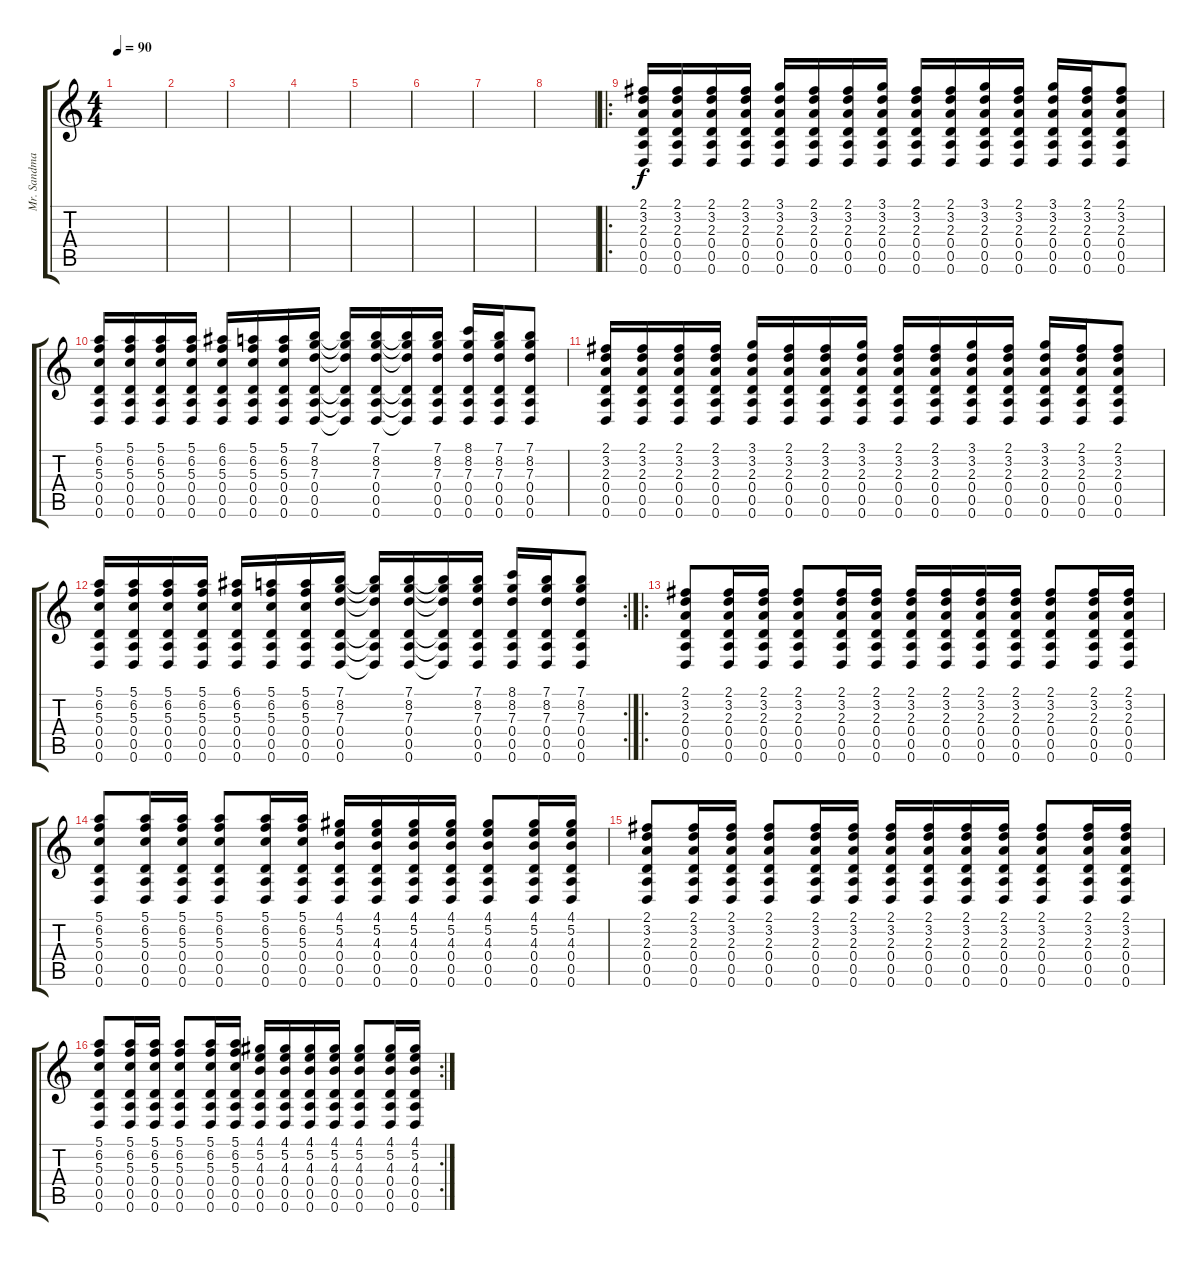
\track ("Mr. Sandman" "Mr. Sandma") {instrument electricguitarclean}
\staff {score tabs}
\tuning (E4 B3 G3 D3 A2 D2) {hide}
\ts (4 4)
\tempo 90
\clef g2
\ks c
|
|
|
|
|
|
|
|
\ro
(2.1 3.2 2.3 0.4 0.5 0.6).16 (2.1 3.2 2.3 0.4 0.5 0.6).16 (2.1 3.2 2.3 0.4 0.5 0.6).16 (2.1 3.2 2.3 0.4 0.5 0.6).16 (3.1 3.2 2.3 0.4 0.5 0.6).16 (2.1 3.2 2.3 0.4 0.5 0.6).16 (2.1 3.2 2.3 0.4 0.5 0.6).16 (3.1 3.2 2.3 0.4 0.5 0.6).16 (2.1 3.2 2.3 0.4 0.5 0.6).16 (2.1 3.2 2.3 0.4 0.5 0.6).16 (3.1 3.2 2.3 0.4 0.5 0.6).16 (2.1 3.2 2.3 0.4 0.5 0.6).16 (3.1 3.2 2.3 0.4 0.5 0.6).16 (2.1 3.2 2.3 0.4 0.5 0.6).16 (2.1 3.2 2.3 0.4 0.5 0.6).8 |
(5.1 6.2 5.3 0.4 0.5 0.6).16 (5.1 6.2 5.3 0.4 0.5 0.6).16 (5.1 6.2 5.3 0.4 0.5 0.6).16 (5.1 6.2 5.3 0.4 0.5 0.6).16 (6.1 6.2 5.3 0.4 0.5 0.6).16 (5.1 6.2 5.3 0.4 0.5 0.6).16 (5.1 6.2 5.3 0.4 0.5 0.6).16 (7.1 8.2 7.3 0.4 0.5 0.6).16 (7.1{t} 8.2{t} 7.3{t} 0.4{t} 0.5{t} 0.6{t}).16 (7.1 8.2 7.3 0.4 0.5 0.6).16 (7.1{t} 8.2{t} 7.3{t} 0.4{t} 0.5{t} 0.6{t}).16 (7.1 8.2 7.3 0.4 0.5 0.6).16 (8.1 8.2 7.3 0.4 0.5 0.6).16 (7.1 8.2 7.3 0.4 0.5 0.6).16 (7.1 8.2 7.3 0.4 0.5 0.6).8 |
(2.1 3.2 2.3 0.4 0.5 0.6).16 (2.1 3.2 2.3 0.4 0.5 0.6).16 (2.1 3.2 2.3 0.4 0.5 0.6).16 (2.1 3.2 2.3 0.4 0.5 0.6).16 (3.1 3.2 2.3 0.4 0.5 0.6).16 (2.1 3.2 2.3 0.4 0.5 0.6).16 (2.1 3.2 2.3 0.4 0.5 0.6).16 (3.1 3.2 2.3 0.4 0.5 0.6).16 (2.1 3.2 2.3 0.4 0.5 0.6).16 (2.1 3.2 2.3 0.4 0.5 0.6).16 (3.1 3.2 2.3 0.4 0.5 0.6).16 (2.1 3.2 2.3 0.4 0.5 0.6).16 (3.1 3.2 2.3 0.4 0.5 0.6).16 (2.1 3.2 2.3 0.4 0.5 0.6).16 (2.1 3.2 2.3 0.4 0.5 0.6).8 |
\rc 2
(5.1 6.2 5.3 0.4 0.5 0.6).16 (5.1 6.2 5.3 0.4 0.5 0.6).16 (5.1 6.2 5.3 0.4 0.5 0.6).16 (5.1 6.2 5.3 0.4 0.5 0.6).16 (6.1 6.2 5.3 0.4 0.5 0.6).16 (5.1 6.2 5.3 0.4 0.5 0.6).16 (5.1 6.2 5.3 0.4 0.5 0.6).16 (7.1 8.2 7.3 0.4 0.5 0.6).16 (7.1{t} 8.2{t} 7.3{t} 0.4{t} 0.5{t} 0.6{t}).16 (7.1 8.2 7.3 0.4 0.5 0.6).16 (7.1{t} 8.2{t} 7.3{t} 0.4{t} 0.5{t} 0.6{t}).16 (7.1 8.2 7.3 0.4 0.5 0.6).16 (8.1 8.2 7.3 0.4 0.5 0.6).16 (7.1 8.2 7.3 0.4 0.5 0.6).16 (7.1 8.2 7.3 0.4 0.5 0.6).8 |
\ro
(2.1 3.2 2.3 0.4 0.5 0.6).8 (2.1 3.2 2.3 0.4 0.5 0.6).16 (2.1 3.2 2.3 0.4 0.5 0.6).16 (2.1 3.2 2.3 0.4 0.5 0.6).8 (2.1 3.2 2.3 0.4 0.5 0.6).16 (2.1 3.2 2.3 0.4 0.5 0.6).16 (2.1 3.2 2.3 0.4 0.5 0.6).16 (2.1 3.2 2.3 0.4 0.5 0.6).16 (2.1 3.2 2.3 0.4 0.5 0.6).16 (2.1 3.2 2.3 0.4 0.5 0.6).16 (2.1 3.2 2.3 0.4 0.5 0.6).8 (2.1 3.2 2.3 0.4 0.5 0.6).16 (2.1 3.2 2.3 0.4 0.5 0.6).16 |
(5.1 6.2 5.3 0.4 0.5 0.6).8 (5.1 6.2 5.3 0.4 0.5 0.6).16 (5.1 6.2 5.3 0.4 0.5 0.6).16 (5.1 6.2 5.3 0.4 0.5 0.6).8 (5.1 6.2 5.3 0.4 0.5 0.6).16 (5.1 6.2 5.3 0.4 0.5 0.6).16 (4.1 5.2 4.3 0.4 0.5 0.6).16 (4.1 5.2 4.3 0.4 0.5 0.6).16 (4.1 5.2 4.3 0.4 0.5 0.6).16 (4.1 5.2 4.3 0.4 0.5 0.6).16 (4.1 5.2 4.3 0.4 0.5 0.6).8 (4.1 5.2 4.3 0.4 0.5 0.6).16 (4.1 5.2 4.3 0.4 0.5 0.6).16 |
(2.1 3.2 2.3 0.4 0.5 0.6).8 (2.1 3.2 2.3 0.4 0.5 0.6).16 (2.1 3.2 2.3 0.4 0.5 0.6).16 (2.1 3.2 2.3 0.4 0.5 0.6).8 (2.1 3.2 2.3 0.4 0.5 0.6).16 (2.1 3.2 2.3 0.4 0.5 0.6).16 (2.1 3.2 2.3 0.4 0.5 0.6).16 (2.1 3.2 2.3 0.4 0.5 0.6).16 (2.1 3.2 2.3 0.4 0.5 0.6).16 (2.1 3.2 2.3 0.4 0.5 0.6).16 (2.1 3.2 2.3 0.4 0.5 0.6).8 (2.1 3.2 2.3 0.4 0.5 0.6).16 (2.1 3.2 2.3 0.4 0.5 0.6).16 |
\rc 2
(5.1 6.2 5.3 0.4 0.5 0.6).8 (5.1 6.2 5.3 0.4 0.5 0.6).16 (5.1 6.2 5.3 0.4 0.5 0.6).16 (5.1 6.2 5.3 0.4 0.5 0.6).8 (5.1 6.2 5.3 0.4 0.5 0.6).16 (5.1 6.2 5.3 0.4 0.5 0.6).16 (4.1 5.2 4.3 0.4 0.5 0.6).16 (4.1 5.2 4.3 0.4 0.5 0.6).16 (4.1 5.2 4.3 0.4 0.5 0.6).16 (4.1 5.2 4.3 0.4 0.5 0.6).16 (4.1 5.2 4.3 0.4 0.5 0.6).8 (4.1 5.2 4.3 0.4 0.5 0.6).16 (4.1 5.2 4.3 0.4 0.5 0.6).16
